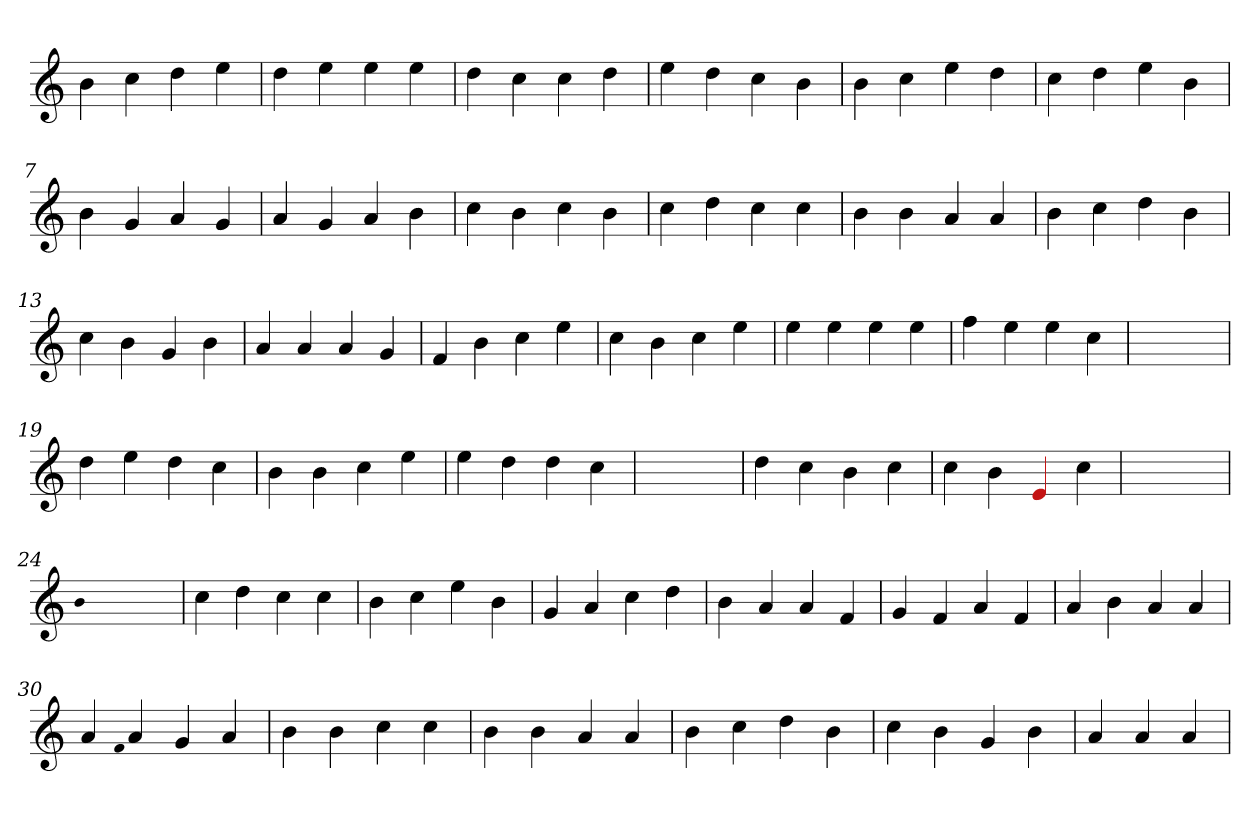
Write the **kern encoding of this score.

**kern
*part1
*staff1
*clefG2
=1
4b
4cc
4dd
4ee
=2
4dd
4ee
4ee
4ee
=3
4dd
4cc
4cc
4dd
=4
4ee
4dd
4cc
4b
=5
4b
4cc
4ee
4dd
=6
4cc
4dd
4ee
4b
=7
4b
4g
4a
4g
=8
4a
4g
4a
4b
=9
4cc
4b
4cc
4b
=10
4cc
4dd
4cc
4cc
=11
4b
4b
4a
4a
=12
4b
4cc
4dd
4b
=13
4cc
4b
4g
4b
=14
4a
4a
4a
4g
=15
4f
4b
4cc
4ee
=16
4cc
4b
4cc
4ee
=17
4ee
4ee
4ee
4ee
=18
4ff
4ee
4ee
4cc
=19
1ryy
=19
4dd
4ee
4dd
4cc
=20
4b
4b
4cc
4ee
=21
4ee
4dd
4dd
4cc
=22
1ryy
=22
4dd
4cc
4b
4cc
=23
4cc
4b
4Re
4cc
=24
1ryy
=24
qqb
1ryy
=24
4cc
4dd
4cc
4cc
=25
4b
4cc
4ee
4b
=26
4g
4a
4cc
4dd
=27
4b
4a
4a
4f
=28
4g
4f
4a
4f
=29
4a
4b
4a
4a
=30
4a
qqf
4a
4g
4a
=31
4b
4b
4cc
4cc
=32
4b
4b
4a
4a
=33
4b
4cc
4dd
4b
=34
4cc
4b
4g
4b
=35
4a
4a
4a
=
*-
